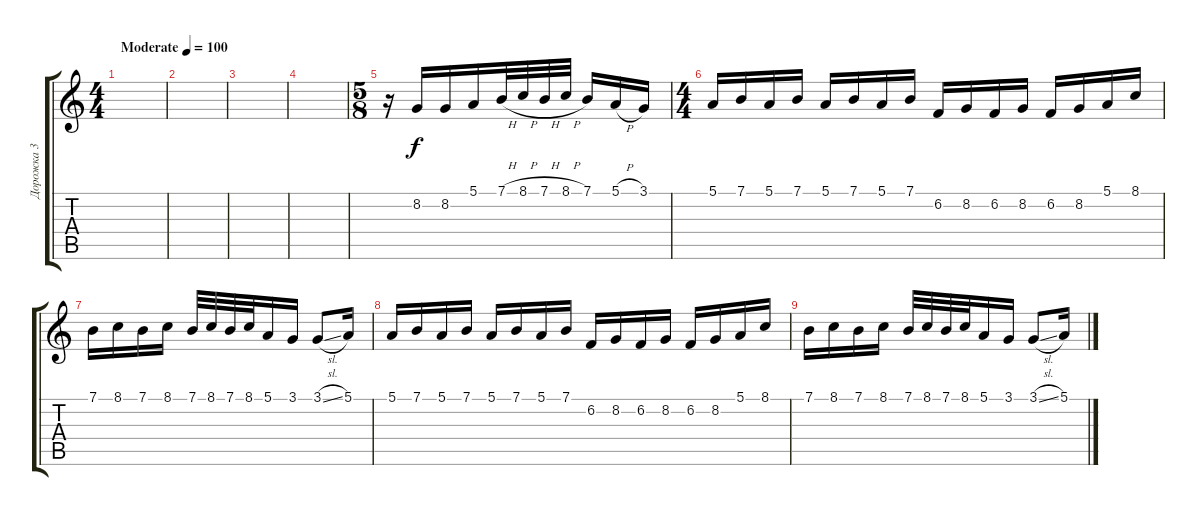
\track ("Дорожка 3" "Дорожка 3") {instrument flute}
\staff {score tabs}
\tuning (E4 B3 G3 D3 A2 E2) {hide}
\ts (4 4)
\tempo (100 "Moderate")
\clef g2
\ks c
|
|
|
|
\ts (5 8)
r.16 8.2.16 8.2.16 5.1.16 7.1{h}.32 8.1{h}.32 7.1{h}.32 8.1{h}.32 7.1.16 5.1{h}.16 3.1.16 |
\ts (4 4)
5.1.16 7.1.16 5.1.16 7.1.16 5.1.16 7.1.16 5.1.16 7.1.16 6.2.16 8.2.16 6.2.16 8.2.16 6.2.16 8.2.16 5.1.16 8.1.16 |
7.1.16 8.1.16 7.1.16 8.1.16 7.1.32 8.1.32 7.1.32 8.1.32 5.1.16 3.1.16 3.1{sl}.8 5.1.16 |
5.1.16 7.1.16 5.1.16 7.1.16 5.1.16 7.1.16 5.1.16 7.1.16 6.2.16 8.2.16 6.2.16 8.2.16 6.2.16 8.2.16 5.1.16 8.1.16 |
7.1.16 8.1.16 7.1.16 8.1.16 7.1.32 8.1.32 7.1.32 8.1.32 5.1.16 3.1.16 3.1{sl}.8 5.1.16
